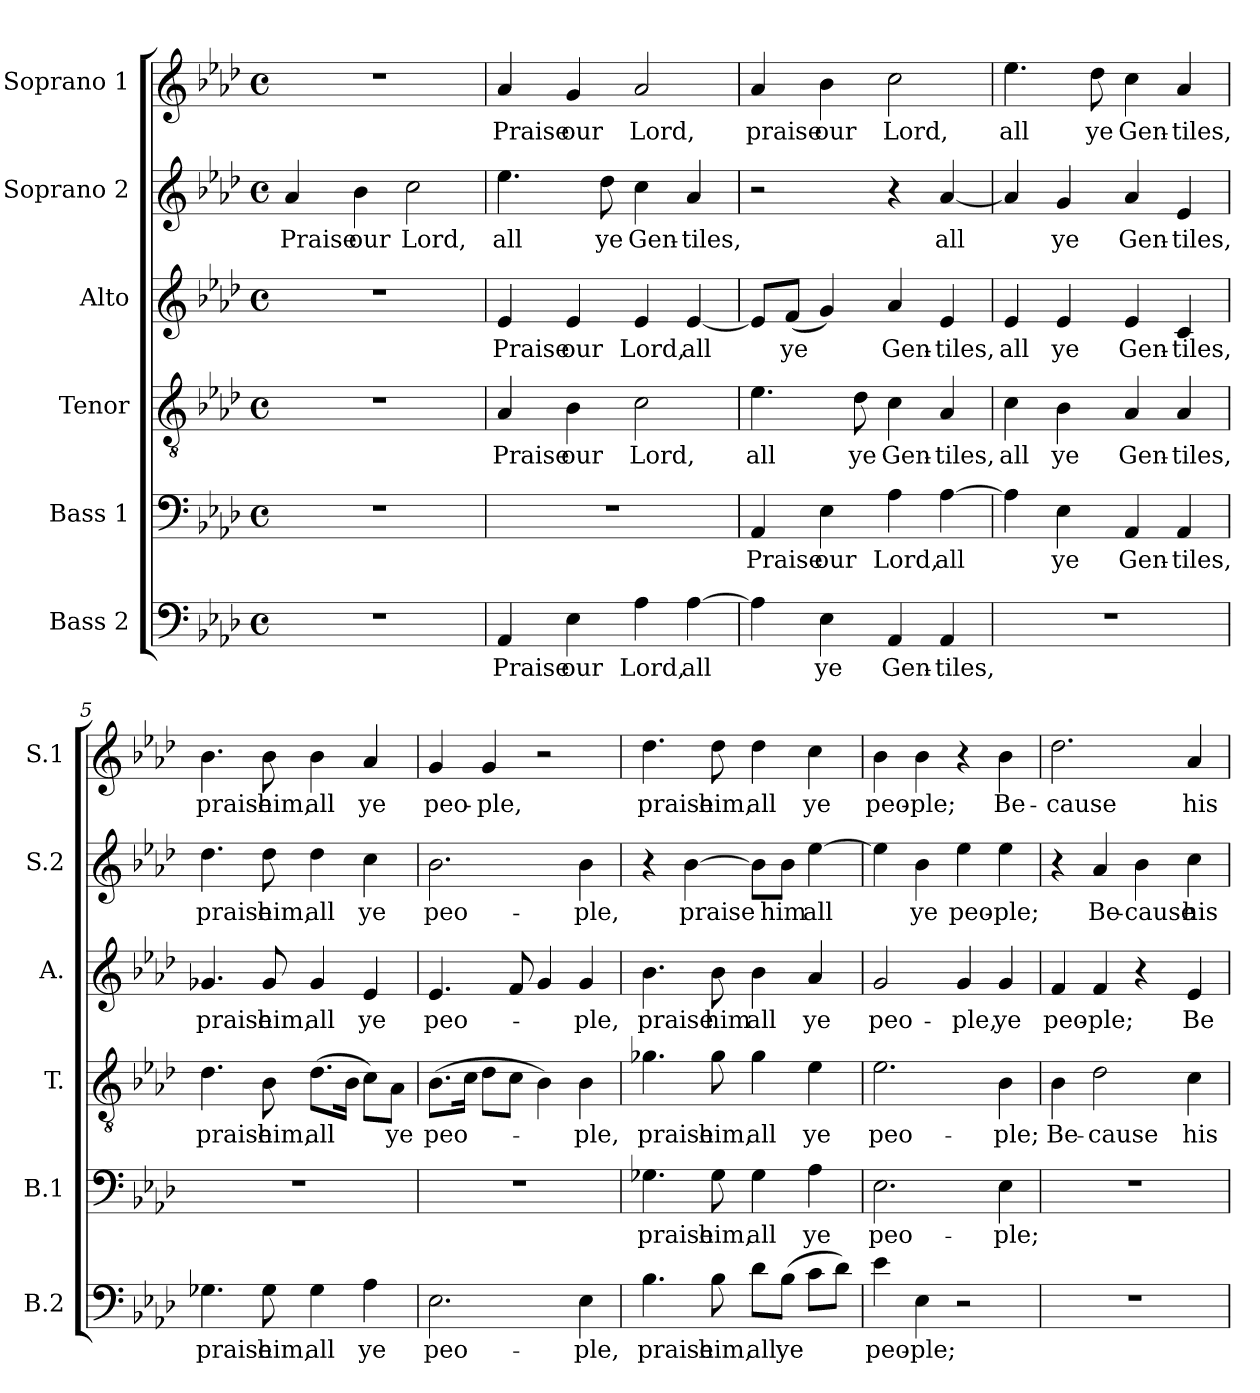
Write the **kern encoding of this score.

**kern	**text	**kern	**text	**kern	**text	**kern	**text	**kern	**text	**kern	**text
*part6	*part6	*part5	*part5	*part4	*part4	*part3	*part3	*part2	*part2	*part1	*part1
*staff6	*staff6	*staff5	*staff5	*staff4	*staff4	*staff3	*staff3	*staff2	*staff2	*staff1	*staff1
*I"Bass 2	*	*I"Bass 1	*	*I"Tenor	*	*I"Alto	*	*I"Soprano 2	*	*I"Soprano 1	*
*I'B.2	*	*I'B.1	*	*I'T.	*	*I'A.	*	*I'S.2	*	*I'S.1	*
*clefF4	*	*clefF4	*	*clefGv2	*	*clefG2	*	*clefG2	*	*clefG2	*
*	*	*	*	*ITrd7c12	*	*	*	*	*	*	*
*k[b-e-a-d-]	*	*k[b-e-a-d-]	*	*k[b-e-a-d-]	*	*k[b-e-a-d-]	*	*k[b-e-a-d-]	*	*k[b-e-a-d-]	*
*A-:	*	*A-:	*	*A-:	*	*A-:	*	*A-:	*	*A-:	*
*M4/4	*	*M4/4	*	*M4/4	*	*M4/4	*	*M4/4	*	*M4/4	*
*met(c)	*	*met(c)	*	*met(c)	*	*met(c)	*	*met(c)	*	*met(c)	*
=1	=1	=1	=1	=1	=1	=1	=1	=1	=1	=1	=1
!	!	!	!	!	!	!	!	!	!LO:LY:b	!	!
1r	.	1r	.	1r	.	1r	.	4a-/	Praise	1r	.
!	!	!	!	!	!	!	!	!	!LO:LY:b	!	!
.	.	.	.	.	.	.	.	4b-\	our	.	.
!	!	!	!	!	!	!	!	!	!LO:LY:b	!	!
.	.	.	.	.	.	.	.	2cc\	Lord,	.	.
=2	=2	=2	=2	=2	=2	=2	=2	=2	=2	=2	=2
!	!LO:LY:b	!	!	!	!LO:LY:b	!	!LO:LY:b	!	!LO:LY:b	!	!LO:LY:b
4AA-/	Praise	1r	.	4AA-/	Praise	4e-/	Praise	4.ee-\	all	4a-/	Praise
!	!LO:LY:b	!	!	!	!LO:LY:b	!	!LO:LY:b	!	!	!	!LO:LY:b
4E-\	our	.	.	4BB-\	our	4e-/	our	.	.	4g/	our
!	!	!	!	!	!	!	!	!	!LO:LY:b	!	!
.	.	.	.	.	.	.	.	8dd-\	ye	.	.
!	!LO:LY:b	!	!	!	!LO:LY:b	!	!LO:LY:b	!	!LO:LY:b	!	!LO:LY:b
4A-\	Lord,	.	.	2C\	Lord,	4e-/	Lord,	4cc\	Gen-	2a-/	Lord,
!	!LO:LY:b	!	!	!	!	!	!LO:LY:b	!	!LO:LY:b	!	!
[>4A-\	all	.	.	.	.	[<4e-/	all	4a-/	-tiles,	.	.
=3	=3	=3	=3	=3	=3	=3	=3	=3	=3	=3	=3
!	!	!	!LO:LY:b	!	!LO:LY:b	!	!	!	!	!	!LO:LY:b
4A-\]	.	4AA-/	Praise	4.E-\	all	8e-/L]	.	2r	.	4a-/	praise
!	!	!	!	!	!	!	!LO:LY:b	!	!	!	!
.	.	.	.	.	.	(<8f/J	ye	.	.	.	.
!	!LO:LY:b	!	!LO:LY:b	!	!	!	!	!	!	!	!LO:LY:b
4E-\	ye	4E-\	our	.	.	4g/)	.	.	.	4b-\	our
!	!	!	!	!	!LO:LY:b	!	!	!	!	!	!
.	.	.	.	8D-\	ye	.	.	.	.	.	.
!	!LO:LY:b	!	!LO:LY:b	!	!LO:LY:b	!	!LO:LY:b	!	!	!	!LO:LY:b
4AA-/	Gen-	4A-\	Lord,	4C\	Gen-	4a-/	Gen-	4r	.	2cc\	Lord,
!	!LO:LY:b	!	!LO:LY:b	!	!LO:LY:b	!	!LO:LY:b	!	!LO:LY:b	!	!
4AA-/	-tiles,	[>4A-\	all	4AA-/	-tiles,	4e-/	-tiles,	[<4a-/	all	.	.
=4	=4	=4	=4	=4	=4	=4	=4	=4	=4	=4	=4
!	!	!	!	!	!LO:LY:b	!	!LO:LY:b	!	!	!	!LO:LY:b
1r	.	4A-\]	.	4C\	all	4e-/	all	4a-/]	.	4.ee-\	all
!	!	!	!LO:LY:b	!	!LO:LY:b	!	!LO:LY:b	!	!LO:LY:b	!	!
.	.	4E-\	ye	4BB-\	ye	4e-/	ye	4g/	ye	.	.
!	!	!	!	!	!	!	!	!	!	!	!LO:LY:b
.	.	.	.	.	.	.	.	.	.	8dd-\	ye
!	!	!	!LO:LY:b	!	!LO:LY:b	!	!LO:LY:b	!	!LO:LY:b	!	!LO:LY:b
.	.	4AA-/	Gen-	4AA-/	Gen-	4e-/	Gen-	4a-/	Gen-	4cc\	Gen-
!	!	!	!LO:LY:b	!	!LO:LY:b	!	!LO:LY:b	!	!LO:LY:b	!	!LO:LY:b
.	.	4AA-/	-tiles,	4AA-/	-tiles,	4c/	-tiles,	4e-/	-tiles,	4a-/	-tiles,
=5	=5	=5	=5	=5	=5	=5	=5	=5	=5	=5	=5
!	!LO:LY:b	!	!	!	!LO:LY:b	!	!LO:LY:b	!	!LO:LY:b	!	!LO:LY:b
4.G-X\	praise	1r	.	4.D-\	praise	4.g-X/	praise	4.dd-\	praise	4.b-\	praise
!	!LO:LY:b	!	!	!	!LO:LY:b	!	!LO:LY:b	!	!LO:LY:b	!	!LO:LY:b
8G-\	him,	.	.	8BB-\	him,	8g-/	him,	8dd-\	him,	8b-\	him,
!	!LO:LY:b	!	!	!	!LO:LY:b	!	!LO:LY:b	!	!LO:LY:b	!	!LO:LY:b
4G-\	all	.	.	(>8.D-\L	all	4g-/	all	4dd-\	all	4b-\	all
.	.	.	.	16BB-\Jk	.	.	.	.	.	.	.
!	!LO:LY:b	!	!	!	!	!	!LO:LY:b	!	!LO:LY:b	!	!LO:LY:b
4A-\	ye	.	.	8C\L)	.	4e-/	ye	4cc\	ye	4a-/	ye
!	!	!	!	!	!LO:LY:b	!	!	!	!	!	!
.	.	.	.	8AA-\J	ye	.	.	.	.	.	.
!!LO:LB:g=z
=6	=6	=6	=6	=6	=6	=6	=6	=6	=6	=6	=6
!	!LO:LY:b	!	!	!	!LO:LY:b	!	!LO:LY:b	!	!LO:LY:b	!	!LO:LY:b
2.E-\	peo-	1r	.	(>8.BB-\L	peo-	4.e-/	peo-	2.b-\	peo-	4g/	peo-
.	.	.	.	16C\Jk	.	.	.	.	.	.	.
!	!	!	!	!	!	!	!	!	!	!	!LO:LY:b
.	.	.	.	8D-\L	.	.	.	.	.	4g/	-ple,
.	.	.	.	8C\J	.	8f/	.	.	.	.	.
.	.	.	.	4BB-\)	.	4g/	.	.	.	2r	.
!	!LO:LY:b	!	!	!	!LO:LY:b	!	!LO:LY:b	!	!LO:LY:b	!	!
4E-\	-ple,	.	.	4BB-\	-ple,	4g/	-ple,	4b-\	-ple,	.	.
=7	=7	=7	=7	=7	=7	=7	=7	=7	=7	=7	=7
!	!LO:LY:b	!	!LO:LY:b	!	!LO:LY:b	!	!LO:LY:b	!	!	!	!LO:LY:b
4.B-\	praise	4.G-X\	praise	4.G-X\	praise	4.b-\	praise	4r	.	4.dd-\	praise
!	!	!	!	!	!	!	!	!	!LO:LY:b	!	!
.	.	.	.	.	.	.	.	[>4b-\	praise	.	.
!	!LO:LY:b	!	!LO:LY:b	!	!LO:LY:b	!	!LO:LY:b	!	!	!	!LO:LY:b
8B-\	him,	8G-\	him,	8G-\	him,	8b-\	him	.	.	8dd-\	him,
!	!LO:LY:b	!	!LO:LY:b	!	!LO:LY:b	!	!LO:LY:b	!	!	!	!LO:LY:b
8d-\L	all	4G-\	all	4G-\	all	4b-\	all	8b-\L]	.	4dd-\	all
!	!LO:LY:b	!	!	!	!	!	!	!	!LO:LY:b	!	!
(>8B-\J	ye	.	.	.	.	.	.	8b-\J	him	.	.
!	!	!	!LO:LY:b	!	!LO:LY:b	!	!LO:LY:b	!	!LO:LY:b	!	!LO:LY:b
8c\L	.	4A-\	ye	4E-\	ye	4a-/	ye	[>4ee-\	all	4cc\	ye
8d-\J)	.	.	.	.	.	.	.	.	.	.	.
=8	=8	=8	=8	=8	=8	=8	=8	=8	=8	=8	=8
!	!LO:LY:b	!	!LO:LY:b	!	!LO:LY:b	!	!LO:LY:b	!	!	!	!LO:LY:b
4e-\	peo-	2.E-\	peo-	2.E-\	peo-	2g/	peo-	4ee-\]	.	4b-\	peo-
!	!LO:LY:b	!	!	!	!	!	!	!	!LO:LY:b	!	!LO:LY:b
4E-\	-ple;	.	.	.	.	.	.	4b-\	ye	4b-\	-ple;
!	!	!	!	!	!	!	!LO:LY:b	!	!LO:LY:b	!	!
2r	.	.	.	.	.	4g/	-ple,	4ee-\	peo-	4r	.
!	!	!	!LO:LY:b	!	!LO:LY:b	!	!LO:LY:b	!	!LO:LY:b	!	!LO:LY:b
.	.	4E-\	-ple;	4BB-\	-ple;	4g/	ye	4ee-\	-ple;	4b-\	Be-
=9	=9	=9	=9	=9	=9	=9	=9	=9	=9	=9	=9
!	!	!	!	!	!LO:LY:b	!	!LO:LY:b	!	!	!	!LO:LY:b
1r	.	1r	.	4BB-\	Be-	4f/	peo-	4r	.	2.dd-\	-cause
!	!	!	!	!	!LO:LY:b	!	!LO:LY:b	!	!LO:LY:b	!	!
.	.	.	.	2D-\	-cause	4f/	-ple;	4a-/	Be-	.	.
!	!	!	!	!	!	!	!	!	!LO:LY:b	!	!
.	.	.	.	.	.	4r	.	4b-\	-cause	.	.
!	!	!	!	!	!LO:LY:b	!	!LO:LY:b	!	!LO:LY:b	!	!LO:LY:b
.	.	.	.	4C\	his	4e-/	Be-	4cc\	his	4a-/	his
=	=	=	=	=	=	=	=	=	=	=	=
*-	*-	*-	*-	*-	*-	*-	*-	*-	*-	*-	*-
